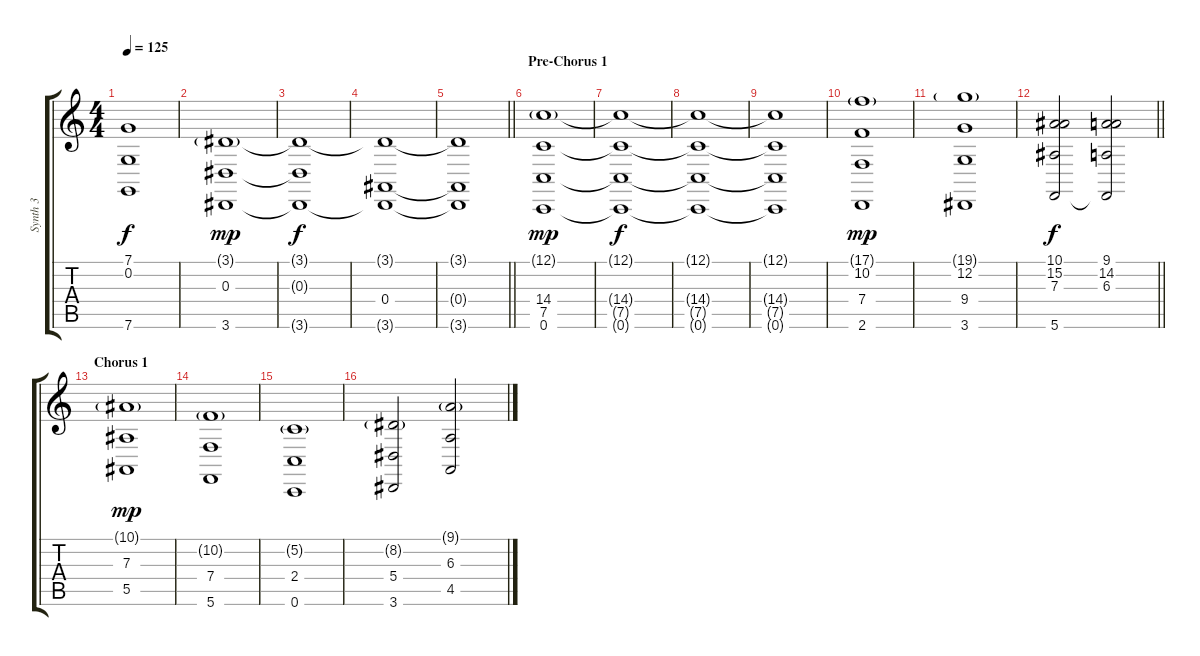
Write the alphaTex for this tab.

\track ("Synth 3" "Synth 3") {solo instrument synthstrings1}
\staff {score tabs}
\tuning (C4 G3 Eb3 Bb2 F2 C2) {hide}
\ts (4 4)
\tempo 125
\clef g2
\ks c
(7.1{t} 0.2{t} 7.6{t}).1{dy f} |
(3.1{g} 0.3 3.6).1{dy mp} |
(3.1{t} 0.3{t} 3.6{t}).1{dy f} |
(3.1{t} 0.4 3.6{t}).1 |
\barLineRight lightlight
(3.1{t} 0.4{t} 3.6{t}).1 |
\section ("" "Pre-Chorus 1")
(12.1{g} 14.4 7.5 0.6).1{dy mp} |
(12.1{t} 14.4{t} 7.5{t} 0.6{t}).1{dy f} |
(12.1{t} 14.4{t} 7.5{t} 0.6{t}).1 |
(12.1{t} 14.4{t} 7.5{t} 0.6{t}).1 |
(17.1{g} 10.2 7.4 2.6).1{dy mp} |
(19.1{g} 12.2 9.4 3.6).1 |
\barLineRight lightlight
(10.1 15.2 7.3 5.6).2{dy f} (9.1 14.2 6.3 5.6{t}).2 |
\section ("" "Chorus 1")
(10.1{g} 7.3 5.5).1{dy mp} |
(10.2{g} 7.4 5.6).1 |
(5.2{g} 2.4 0.6).1 |
(8.2{g} 5.4 3.6).2 (9.1{g} 6.3 4.5).2
